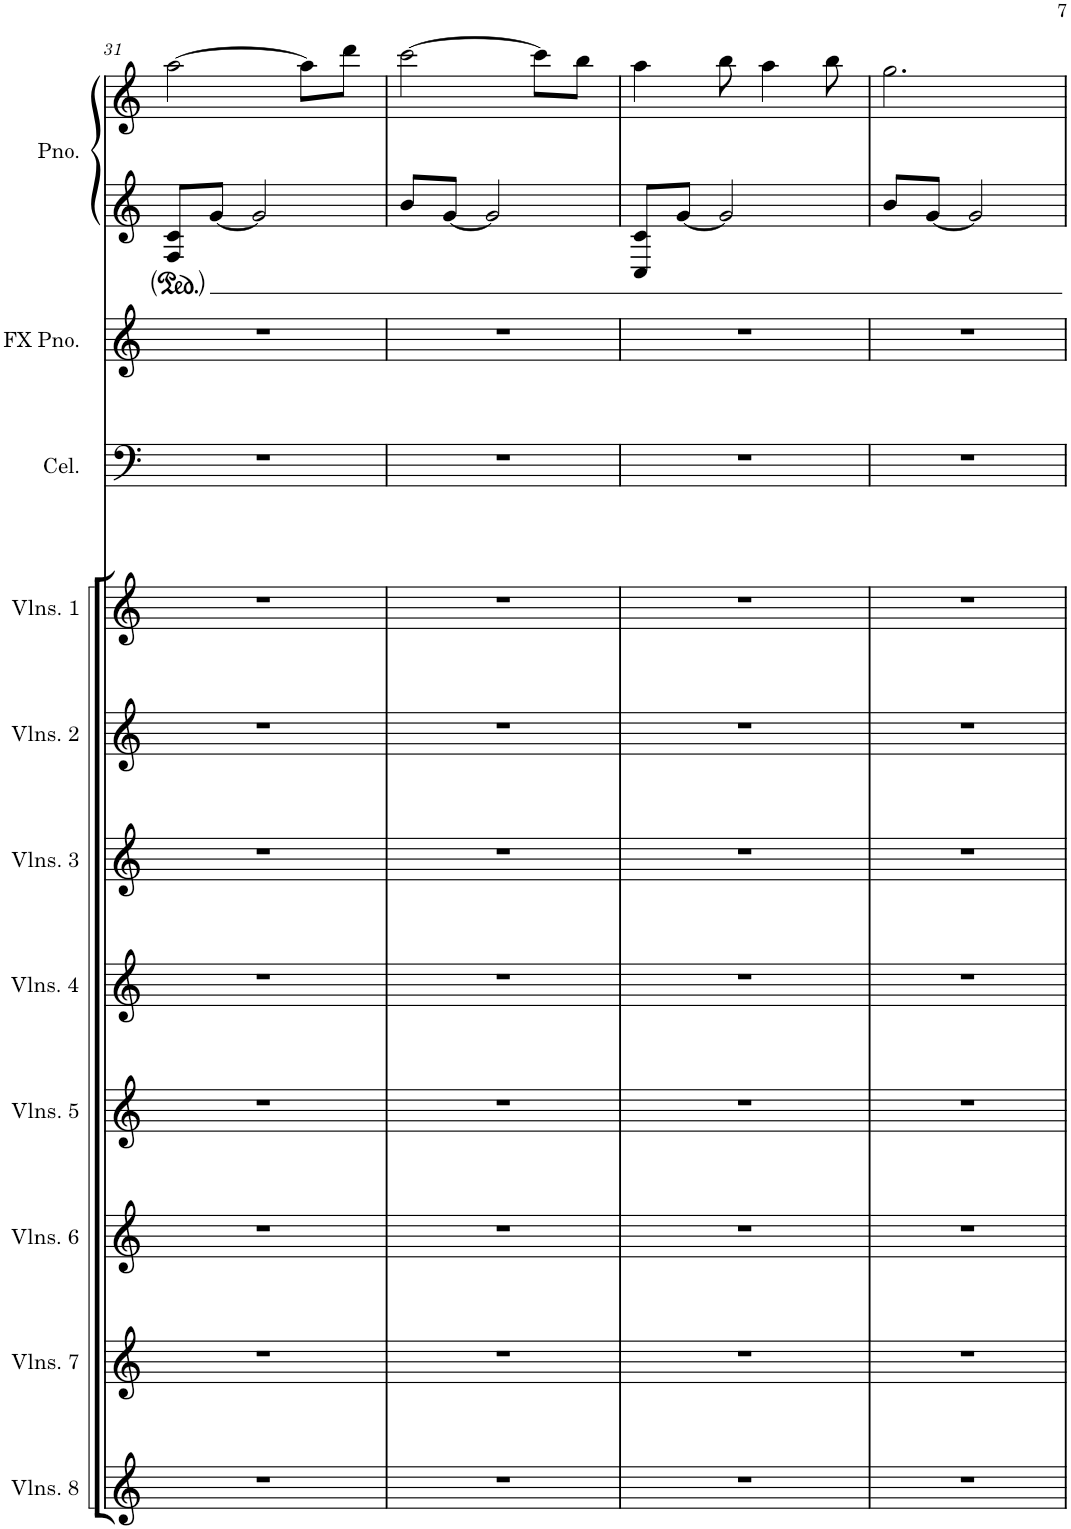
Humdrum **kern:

**kern	**kern	**kern	**kern	**kern	**kern	**kern	**kern	**kern	**kern	**kern	**kern
*part11	*part10	*part9	*part8	*part7	*part6	*part5	*part4	*part3	*part2	*part1	*part1
*staff12	*staff11	*staff10	*staff9	*staff8	*staff7	*staff6	*staff5	*staff4	*staff3	*staff2	*staff1
*I"Violins 8	*I"Violins 7	*I"Violins 6	*I"Violins 5	*I"Violins 4	*I"Violins 3	*I"Violins 2	*I"Violins 1	*I"Celesta	*I"Effect piano	*I"Piano	*
*I'Vlns. 8	*I'Vlns. 7	*I'Vlns. 6	*I'Vlns. 5	*I'Vlns. 4	*I'Vlns. 3	*I'Vlns. 2	*I'Vlns. 1	*I'Cel.	*	*I'Pno.	*
!!LO:PB:g=z
*clefG2	*clefG2	*clefG2	*clefG2	*clefG2	*clefG2	*clefG2	*clefG2	*clefF4	*clefG2	*clefG2	*clefG2
*k[]	*k[]	*k[]	*k[]	*k[]	*k[]	*k[]	*k[]	*k[]	*k[]	*k[]	*k[]
*M6/8	*M6/8	*M6/8	*M6/8	*M6/8	*M6/8	*M6/8	*M6/8	*M6/8	*M6/8	*M6/8	*M6/8
=31	=31	=31	=31	=31	=31	=31	=31	=31	=31	=31	=31
2.r	2.r	2.r	2.r	2.r	2.r	2.r	2.r	2.r	2.r	8F/ 8c/L	[2aa\
.	.	.	.	.	.	.	.	.	.	[8g/J	.
.	.	.	.	.	.	.	.	.	.	2g/]	.
.	.	.	.	.	.	.	.	.	.	.	8aa\L]
.	.	.	.	.	.	.	.	.	.	.	8ddd\J
=32	=32	=32	=32	=32	=32	=32	=32	=32	=32	=32	=32
2.r	2.r	2.r	2.r	2.r	2.r	2.r	2.r	2.r	2.r	8b/L	[2ccc\
.	.	.	.	.	.	.	.	.	.	[8g/J	.
.	.	.	.	.	.	.	.	.	.	2g/]	.
.	.	.	.	.	.	.	.	.	.	.	8ccc\L]
.	.	.	.	.	.	.	.	.	.	.	8bb\J
=33	=33	=33	=33	=33	=33	=33	=33	=33	=33	=33	=33
2.r	2.r	2.r	2.r	2.r	2.r	2.r	2.r	2.r	2.r	8C/ 8c/L	4aa\
.	.	.	.	.	.	.	.	.	.	[8g/J	.
.	.	.	.	.	.	.	.	.	.	2g/]	8bb\
.	.	.	.	.	.	.	.	.	.	.	4aa\
.	.	.	.	.	.	.	.	.	.	.	8bb\
=34	=34	=34	=34	=34	=34	=34	=34	=34	=34	=34	=34
2.r	2.r	2.r	2.r	2.r	2.r	2.r	2.r	2.r	2.r	8b/L	2.gg\
.	.	.	.	.	.	.	.	.	.	[8g/J	.
.	.	.	.	.	.	.	.	.	.	2g/]	.
=	=	=	=	=	=	=	=	=	=	=	=
*-	*-	*-	*-	*-	*-	*-	*-	*-	*-	*-	*-
